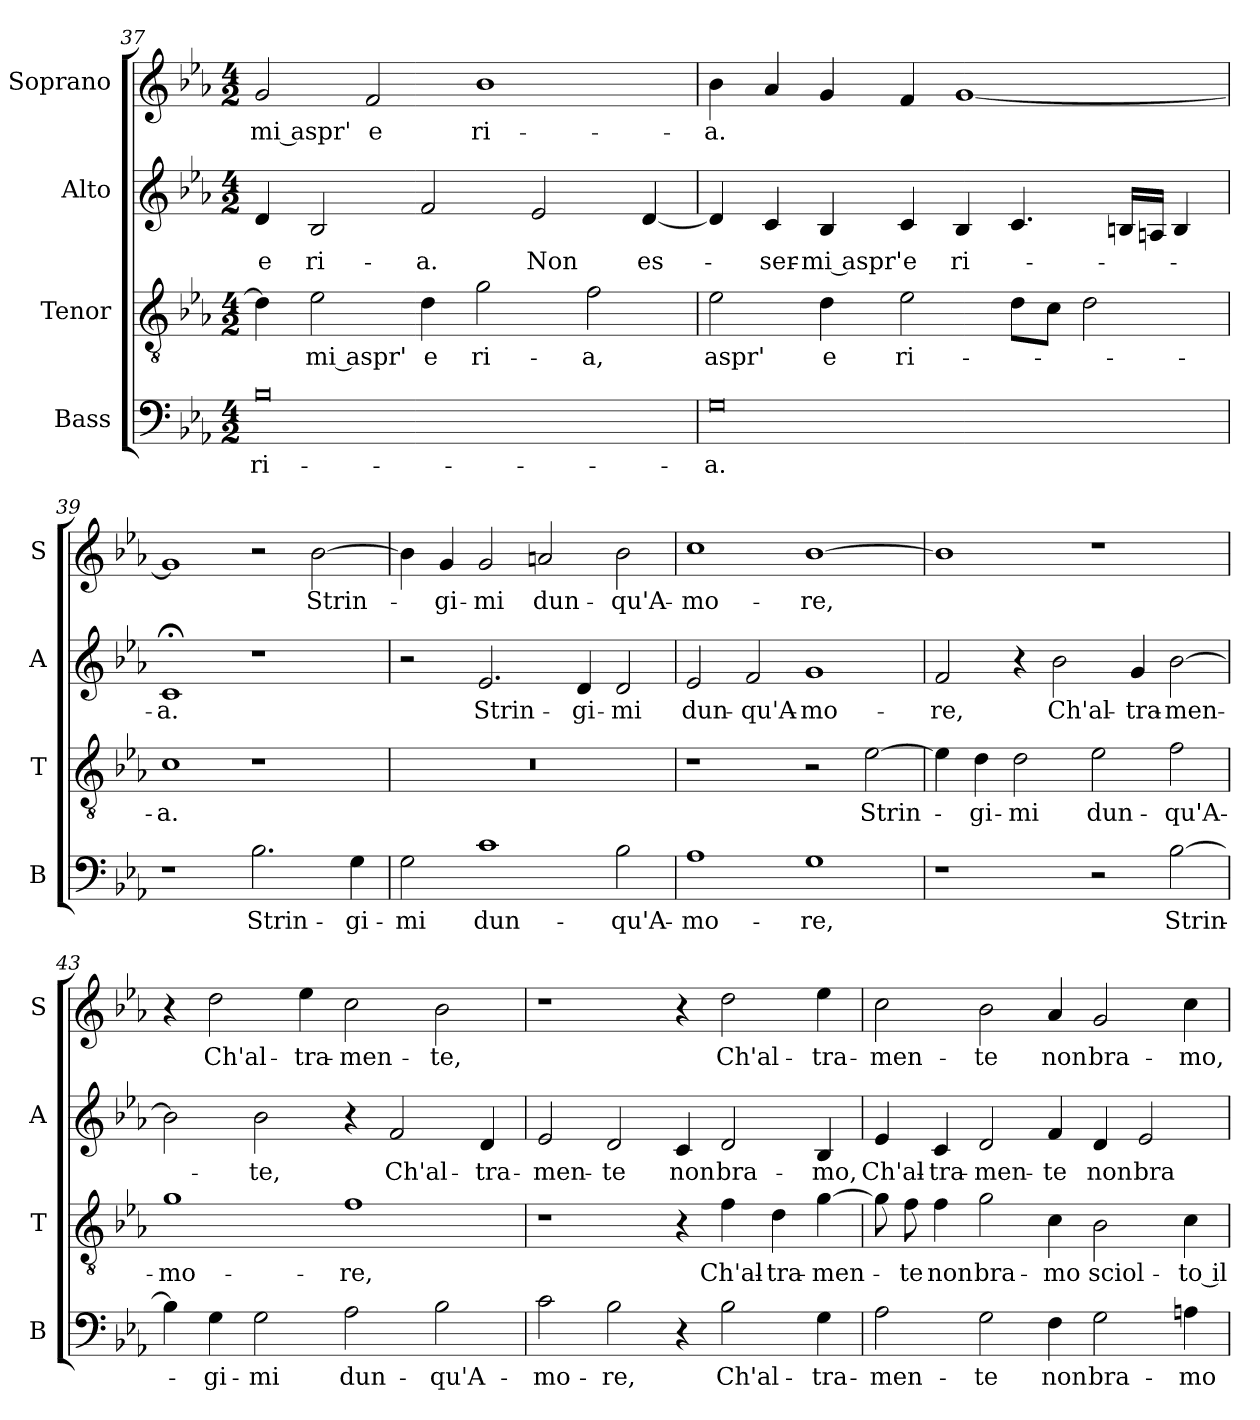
**kern	**text	**kern	**text	**kern	**text	**kern	**text
*part4	*part4	*part3	*part3	*part2	*part2	*part1	*part1
*staff4	*staff4	*staff3	*staff3	*staff2	*staff2	*staff1	*staff1
*I"Bass	*	*I"Tenor	*	*I"Alto	*	*I"Soprano	*
*I'B	*	*I'T	*	*I'A	*	*I'S	*
*clefF4	*	*clefGv2	*	*clefG2	*	*clefG2	*
*k[b-e-a-]	*	*k[b-e-a-]	*	*k[b-e-a-]	*	*k[b-e-a-]	*
*E-:	*	*E-:	*	*E-:	*	*E-:	*
*M4/2	*	*M4/2	*	*M4/2	*	*M4/2	*
=37	=37	=37	=37	=37	=37	=37	=37
!	!LO:LY:b	!	!	!	!LO:LY:b	!	!LO:LY:b
0B-	ri-	4d\]	.	4d/	e	2g/	-mi aspr'
!	!	!	!LO:LY:b	!	!LO:LY:b	!	!
.	.	2e-\	-mi aspr'	2B-/	ri-	.	.
!	!	!	!	!	!	!	!LO:LY:b
.	.	.	.	.	.	2f/	e
!	!	!	!LO:LY:b	!	!LO:LY:b	!	!
.	.	4d\	e	2f/	-a.	.	.
!	!	!	!LO:LY:b	!	!	!	!LO:LY:b
.	.	2g\	ri-	.	.	1b-	ri-
!	!	!	!	!	!LO:LY:b	!	!
.	.	.	.	2e-/	Non	.	.
!	!	!	!LO:LY:b	!	!	!	!
.	.	2f\	-a,	.	.	.	.
!	!	!	!	!	!LO:LY:b	!	!
.	.	.	.	[4d/	es-	.	.
!!LO:LB:g=z
=38	=38	=38	=38	=38	=38	=38	=38
!	!LO:LY:b	!	!LO:LY:b	!	!	!	!LO:LY:b
0G	-a.	2e-\	aspr'	4d/]	.	4b-\	-a.
!	!	!	!	!	!LO:LY:b	!	!
.	.	.	.	4c/	-ser-	4a-/	.
!	!	!	!LO:LY:b	!	!LO:LY:b	!	!
.	.	4d\	e	4B-/	-mi aspr'	4g/	.
!	!	!	!LO:LY:b	!	!LO:LY:b	!	!
.	.	2e-\	ri-	4c/	e	4f/	.
!	!	!	!	!	!LO:LY:b	!	!
.	.	.	.	4B-/	ri-	[1g	.
.	.	8d\L	.	4.c/	.	.	.
.	.	8c\J	.	.	.	.	.
.	.	2d\	.	.	.	.	.
.	.	.	.	16Bn/LL	.	.	.
.	.	.	.	16An/JJ	.	.	.
.	.	.	.	4B/	.	.	.
=39	=39	=39	=39	=39	=39	=39	=39
!	!	!	!LO:LY:b	!	!LO:LY:b	!	!
1r	.	1c	-a.	1c;<	-a.	1g]	.
!	!LO:LY:b	!	!	!	!	!	!
2.B-\	Strin-	1r	.	1r	.	2r	.
!	!	!	!	!	!	!	!LO:LY:b
.	.	.	.	.	.	[2b-\	Strin-
!	!LO:LY:b	!	!	!	!	!	!
4G\	-gi-	.	.	.	.	.	.
=40	=40	=40	=40	=40	=40	=40	=40
!	!LO:LY:b	!	!	!	!	!	!
2G\	-mi	0r	.	2r	.	4b-\]	.
!	!	!	!	!	!	!	!LO:LY:b
.	.	.	.	.	.	4g/	-gi-
!	!LO:LY:b	!	!	!	!LO:LY:b	!	!LO:LY:b
1c	dun-	.	.	2.e-/	Strin-	2g/	-mi
!	!	!	!	!	!	!	!LO:LY:b
.	.	.	.	.	.	2an/	dun-
!	!	!	!	!	!LO:LY:b	!	!
.	.	.	.	4d/	-gi-	.	.
!	!LO:LY:b	!	!	!	!LO:LY:b	!	!LO:LY:b
2B-\	-qu'A-	.	.	2d/	-mi	2b-\	-qu'A-
!!LO:LB:g=z
=41	=41	=41	=41	=41	=41	=41	=41
!	!LO:LY:b	!	!	!	!LO:LY:b	!	!LO:LY:b
1A-	-mo-	1r	.	2e-/	dun-	1cc	-mo-
!	!	!	!	!	!LO:LY:b	!	!
.	.	.	.	2f/	-qu'A-	.	.
!	!LO:LY:b	!	!	!	!LO:LY:b	!	!LO:LY:b
1G	-re,	2r	.	1g	-mo-	[1b-	-re,
!	!	!	!LO:LY:b	!	!	!	!
.	.	[2e-\	Strin-	.	.	.	.
=42	=42	=42	=42	=42	=42	=42	=42
!	!	!	!	!	!LO:LY:b	!	!
1r	.	4e-\]	.	2f/	-re,	1b-]	.
!	!	!	!LO:LY:b	!	!	!	!
.	.	4d\	-gi-	.	.	.	.
!	!	!	!LO:LY:b	!	!	!	!
.	.	2d\	-mi	4r	.	.	.
!	!	!	!	!	!LO:LY:b	!	!
.	.	.	.	2b-\	Ch'al-	.	.
!	!	!	!LO:LY:b	!	!	!	!
2r	.	2e-\	dun-	.	.	1r	.
!	!	!	!	!	!LO:LY:b	!	!
.	.	.	.	4g/	-tra-	.	.
!	!LO:LY:b	!	!LO:LY:b	!	!LO:LY:b	!	!
[2B-\	Strin-	2f\	-qu'A-	[2b-\	-men-	.	.
=43	=43	=43	=43	=43	=43	=43	=43
!	!	!	!LO:LY:b	!	!	!	!
4B-\]	.	1g	-mo-	2b-\]	.	4r	.
!	!LO:LY:b	!	!	!	!	!	!LO:LY:b
4G\	-gi-	.	.	.	.	2dd\	Ch'al-
!	!LO:LY:b	!	!	!	!LO:LY:b	!	!
2G\	-mi	.	.	2b-\	-te,	.	.
!	!	!	!	!	!	!	!LO:LY:b
.	.	.	.	.	.	4ee-\	-tra-
!	!LO:LY:b	!	!LO:LY:b	!	!	!	!LO:LY:b
2A-\	dun-	1f	-re,	4r	.	2cc\	-men-
!	!	!	!	!	!LO:LY:b	!	!
.	.	.	.	2f/	Ch'al-	.	.
!	!LO:LY:b	!	!	!	!	!	!LO:LY:b
2B-\	-qu'A-	.	.	.	.	2b-\	-te,
!	!	!	!	!	!LO:LY:b	!	!
.	.	.	.	4d/	-tra-	.	.
!!LO:PB:g=z
=44	=44	=44	=44	=44	=44	=44	=44
!	!LO:LY:b	!	!	!	!LO:LY:b	!	!
2c\	-mo-	1r	.	2e-/	-men-	1r	.
!	!LO:LY:b	!	!	!	!LO:LY:b	!	!
2B-\	-re,	.	.	2d/	-te	.	.
!	!	!	!	!	!LO:LY:b	!	!
4r	.	4r	.	4c/	non	4r	.
!	!LO:LY:b	!	!LO:LY:b	!	!LO:LY:b	!	!LO:LY:b
2B-\	Ch'al-	4f\	Ch'al-	2d/	bra-	2dd\	Ch'al-
!	!	!	!LO:LY:b	!	!	!	!
.	.	4d\	-tra-	.	.	.	.
!	!LO:LY:b	!	!LO:LY:b	!	!LO:LY:b	!	!LO:LY:b
4G\	-tra-	[4g\	-men-	4B-/	-mo,	4ee-\	-tra-
=45	=45	=45	=45	=45	=45	=45	=45
!	!LO:LY:b	!	!	!	!LO:LY:b	!	!LO:LY:b
2A-\	-men-	8g\]	.	4e-/	Ch'al-	2cc\	-men-
!	!	!	!LO:LY:b	!	!	!	!
.	.	8f\	-te	.	.	.	.
!	!	!	!LO:LY:b	!	!LO:LY:b	!	!
.	.	4f\	non	4c/	-tra-	.	.
!	!LO:LY:b	!	!LO:LY:b	!	!LO:LY:b	!	!LO:LY:b
2G\	-te	2g\	bra-	2d/	-men-	2b-\	-te
!	!LO:LY:b	!	!LO:LY:b	!	!LO:LY:b	!	!LO:LY:b
4F\	non	4c\	-mo	4f/	-te	4a-/	non
!	!LO:LY:b	!	!LO:LY:b	!	!LO:LY:b	!	!LO:LY:b
2G\	bra-	2B-\	sciol-	4d/	non	2g/	bra-
!	!	!	!	!	!LO:LY:b	!	!
.	.	.	.	2e-/	bra-	.	.
!	!LO:LY:b	!	!LO:LY:b	!	!	!	!LO:LY:b
4An\	-mo	4c\	-to il	.	.	4cc\	-mo,
=	=	=	=	=	=	=	=
*-	*-	*-	*-	*-	*-	*-	*-
